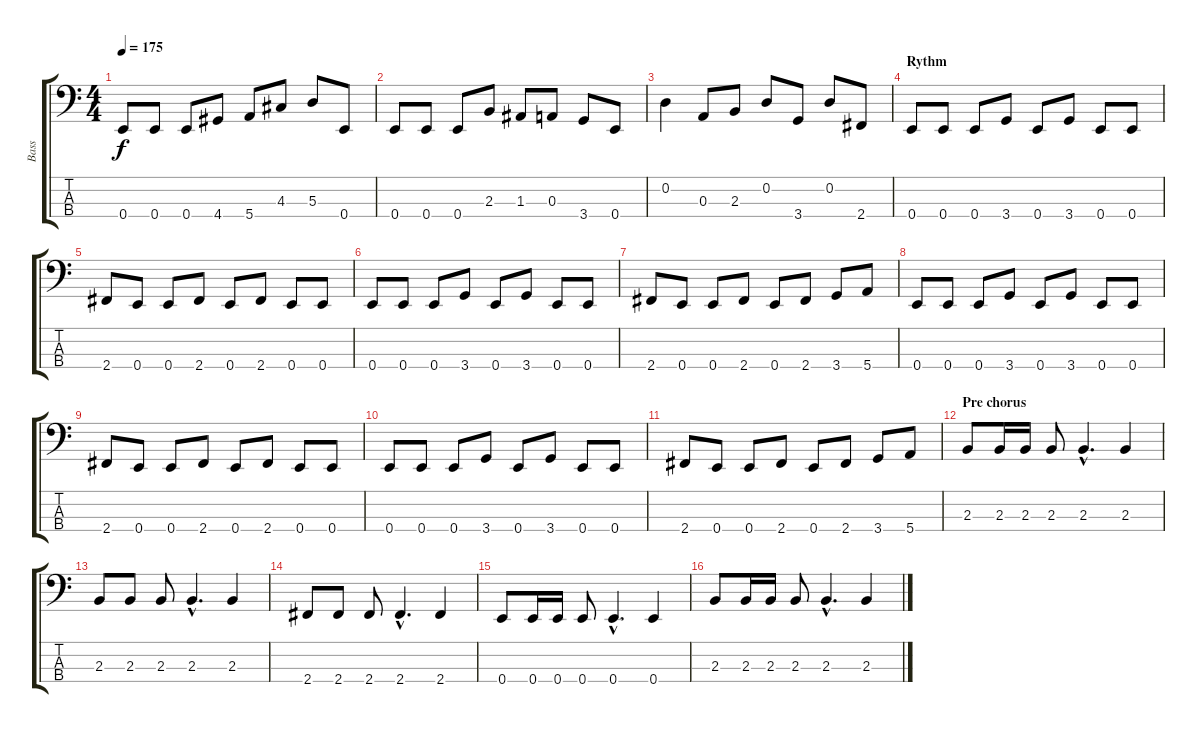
\track ("Bass" "Bass") {instrument electricbasspick}
\staff {score tabs}
\tuning (G2 D2 A1 E1) {hide}
\ts (4 4)
\tempo 175
\clef f4
\ks c
0.4.8{dy f} 0.4.8 0.4.8 4.4.8 5.4.8 4.3.8 5.3.8 0.4.8 |
0.4.8 0.4.8 0.4.8 2.3.8 1.3.8 0.3.8 3.4.8 0.4.8 |
0.2.4 0.3.8 2.3.8 0.2.8 3.4.8 0.2.8 2.4.8 |
\section ("" "Rythm")
0.4.8 0.4.8 0.4.8 3.4.8 0.4.8 3.4.8 0.4.8 0.4.8 |
2.4.8 0.4.8 0.4.8 2.4.8 0.4.8 2.4.8 0.4.8 0.4.8 |
0.4.8 0.4.8 0.4.8 3.4.8 0.4.8 3.4.8 0.4.8 0.4.8 |
2.4.8 0.4.8 0.4.8 2.4.8 0.4.8 2.4.8 3.4.8 5.4.8 |
0.4.8 0.4.8 0.4.8 3.4.8 0.4.8 3.4.8 0.4.8 0.4.8 |
2.4.8 0.4.8 0.4.8 2.4.8 0.4.8 2.4.8 0.4.8 0.4.8 |
0.4.8 0.4.8 0.4.8 3.4.8 0.4.8 3.4.8 0.4.8 0.4.8 |
2.4.8 0.4.8 0.4.8 2.4.8 0.4.8 2.4.8 3.4.8 5.4.8 |
\section ("" "Pre chorus")
2.3.8 2.3.16 2.3.16 2.3.8 2.3{hac}.4{d} 2.3.4 |
2.3.8 2.3.8 2.3.8 2.3{hac}.4{d} 2.3.4 |
2.4.8 2.4.8 2.4.8 2.4{hac}.4{d} 2.4.4 |
0.4.8 0.4.16 0.4.16 0.4.8 0.4{hac}.4{d} 0.4.4 |
2.3.8 2.3.16 2.3.16 2.3.8 2.3{hac}.4{d} 2.3.4
